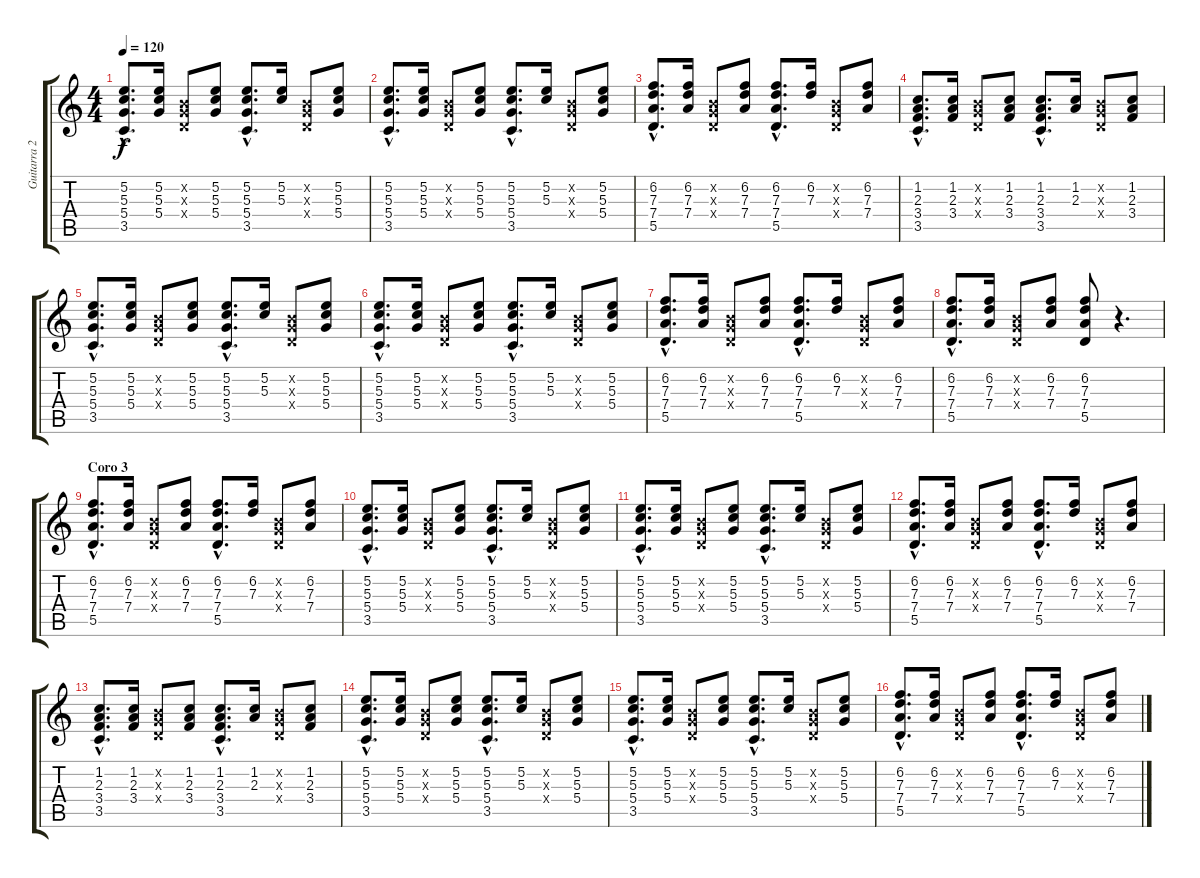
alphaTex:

\track ("Guitarra 2 - Frank" "Guitarra 2") {instrument electricguitarclean}
\staff {score tabs}
\tuning (E4 B3 G3 D3 A2 E2) {hide}
\ts (4 4)
\tempo 120
\clef g2
\ks c
(5.2{hac} 5.3{hac} 5.4{hac} 3.5{hac}).8{d dy f} (5.2 5.3 5.4).16 (0.2{x} 0.3{x} 0.4{x}).8 (5.2 5.3 5.4).8 (5.2{hac} 5.3{hac} 5.4{hac} 3.5{hac}).8{d} (5.2 5.3).16 (0.2{x} 0.3{x} 0.4{x}).8 (5.2 5.3 5.4).8 |
(5.2{hac} 5.3{hac} 5.4{hac} 3.5{hac}).8{d} (5.2 5.3 5.4).16 (0.2{x} 0.3{x} 0.4{x}).8 (5.2 5.3 5.4).8 (5.2{hac} 5.3{hac} 5.4{hac} 3.5{hac}).8{d} (5.2 5.3).16 (0.2{x} 0.3{x} 0.4{x}).8 (5.2 5.3 5.4).8 |
(6.2{hac} 7.3{hac} 7.4{hac} 5.5{hac}).8{d} (6.2 7.3 7.4).16 (0.2{x} 0.3{x} 0.4{x}).8 (6.2 7.3 7.4).8 (6.2{hac} 7.3{hac} 7.4{hac} 5.5{hac}).8{d} (6.2 7.3).16 (0.2{x} 0.3{x} 0.4{x}).8 (6.2 7.3 7.4).8 |
(1.2{hac} 2.3{hac} 3.4{hac} 3.5{hac}).8{d} (1.2 2.3 3.4).16 (0.2{x} 0.3{x} 0.4{x}).8 (1.2 2.3 3.4).8 (1.2{hac} 2.3{hac} 3.4{hac} 3.5{hac}).8{d} (1.2 2.3).16 (0.2{x} 0.3{x} 0.4{x}).8 (1.2 2.3 3.4).8 |
(5.2{hac} 5.3{hac} 5.4{hac} 3.5{hac}).8{d} (5.2 5.3 5.4).16 (0.2{x} 0.3{x} 0.4{x}).8 (5.2 5.3 5.4).8 (5.2{hac} 5.3{hac} 5.4{hac} 3.5{hac}).8{d} (5.2 5.3).16 (0.2{x} 0.3{x} 0.4{x}).8 (5.2 5.3 5.4).8 |
(5.2{hac} 5.3{hac} 5.4{hac} 3.5{hac}).8{d} (5.2 5.3 5.4).16 (0.2{x} 0.3{x} 0.4{x}).8 (5.2 5.3 5.4).8 (5.2{hac} 5.3{hac} 5.4{hac} 3.5{hac}).8{d} (5.2 5.3).16 (0.2{x} 0.3{x} 0.4{x}).8 (5.2 5.3 5.4).8 |
(6.2{hac} 7.3{hac} 7.4{hac} 5.5{hac}).8{d} (6.2 7.3 7.4).16 (0.2{x} 0.3{x} 0.4{x}).8 (6.2 7.3 7.4).8 (6.2{hac} 7.3{hac} 7.4{hac} 5.5{hac}).8{d} (6.2 7.3).16 (0.2{x} 0.3{x} 0.4{x}).8 (6.2 7.3 7.4).8 |
(6.2{hac} 7.3{hac} 7.4{hac} 5.5{hac}).8{d} (6.2 7.3 7.4).16 (0.2{x} 0.3{x} 0.4{x}).8 (6.2 7.3 7.4).8 (6.2 7.3 7.4 5.5).8 r.4{d} |
\section ("" "Coro 3")
(6.2{hac} 7.3{hac} 7.4{hac} 5.5{hac}).8{d} (6.2 7.3 7.4).16 (0.2{x} 0.3{x} 0.4{x}).8 (6.2 7.3 7.4).8 (6.2{hac} 7.3{hac} 7.4{hac} 5.5{hac}).8{d} (6.2 7.3).16 (0.2{x} 0.3{x} 0.4{x}).8 (6.2 7.3 7.4).8 |
(5.2{hac} 5.3{hac} 5.4{hac} 3.5{hac}).8{d} (5.2 5.3 5.4).16 (0.2{x} 0.3{x} 0.4{x}).8 (5.2 5.3 5.4).8 (5.2{hac} 5.3{hac} 5.4{hac} 3.5{hac}).8{d} (5.2 5.3).16 (0.2{x} 0.3{x} 0.4{x}).8 (5.2 5.3 5.4).8 |
(5.2{hac} 5.3{hac} 5.4{hac} 3.5{hac}).8{d} (5.2 5.3 5.4).16 (0.2{x} 0.3{x} 0.4{x}).8 (5.2 5.3 5.4).8 (5.2{hac} 5.3{hac} 5.4{hac} 3.5{hac}).8{d} (5.2 5.3).16 (0.2{x} 0.3{x} 0.4{x}).8 (5.2 5.3 5.4).8 |
(6.2{hac} 7.3{hac} 7.4{hac} 5.5{hac}).8{d} (6.2 7.3 7.4).16 (0.2{x} 0.3{x} 0.4{x}).8 (6.2 7.3 7.4).8 (6.2{hac} 7.3{hac} 7.4{hac} 5.5{hac}).8{d} (6.2 7.3).16 (0.2{x} 0.3{x} 0.4{x}).8 (6.2 7.3 7.4).8 |
(1.2{hac} 2.3{hac} 3.4{hac} 3.5{hac}).8{d} (1.2 2.3 3.4).16 (0.2{x} 0.3{x} 0.4{x}).8 (1.2 2.3 3.4).8 (1.2{hac} 2.3{hac} 3.4{hac} 3.5{hac}).8{d} (1.2 2.3).16 (0.2{x} 0.3{x} 0.4{x}).8 (1.2 2.3 3.4).8 |
(5.2{hac} 5.3{hac} 5.4{hac} 3.5{hac}).8{d} (5.2 5.3 5.4).16 (0.2{x} 0.3{x} 0.4{x}).8 (5.2 5.3 5.4).8 (5.2{hac} 5.3{hac} 5.4{hac} 3.5{hac}).8{d} (5.2 5.3).16 (0.2{x} 0.3{x} 0.4{x}).8 (5.2 5.3 5.4).8 |
(5.2{hac} 5.3{hac} 5.4{hac} 3.5{hac}).8{d} (5.2 5.3 5.4).16 (0.2{x} 0.3{x} 0.4{x}).8 (5.2 5.3 5.4).8 (5.2{hac} 5.3{hac} 5.4{hac} 3.5{hac}).8{d} (5.2 5.3).16 (0.2{x} 0.3{x} 0.4{x}).8 (5.2 5.3 5.4).8 |
(6.2{hac} 7.3{hac} 7.4{hac} 5.5{hac}).8{d} (6.2 7.3 7.4).16 (0.2{x} 0.3{x} 0.4{x}).8 (6.2 7.3 7.4).8 (6.2{hac} 7.3{hac} 7.4{hac} 5.5{hac}).8{d} (6.2 7.3).16 (0.2{x} 0.3{x} 0.4{x}).8 (6.2 7.3 7.4).8
